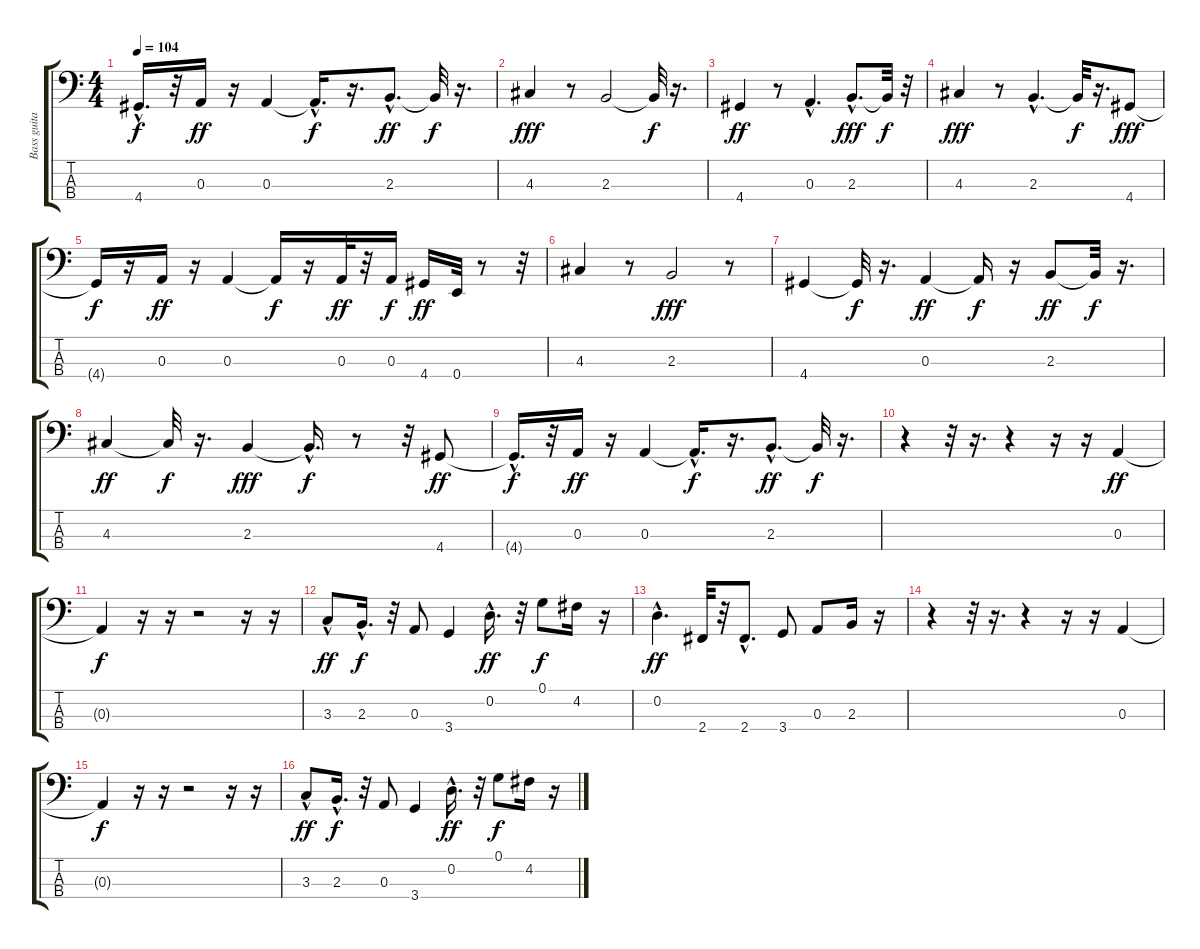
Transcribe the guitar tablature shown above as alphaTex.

\track ("Bass guitar" "Bass guita") {instrument electricbassfinger}
\staff {score tabs}
\tuning (G2 D2 A1 E1) {hide}
\ts (4 4)
\tempo 104
\clef f4
\ks c
4.4{hac t}.16{d dy f} r.32 0.3.16{dy ff} r.16 0.3.4 0.3{hac t}.16{d dy f} r.16{d} 2.3{hac}.8{d dy ff} 2.3{t}.32{dy f} r.16{d} |
4.3.4{dy fff} r.8 2.3.2 2.3{t}.32{dy f} r.16{d} |
4.4.4{dy ff} r.8 0.3{hac}.4{d} 2.3{hac}.8{d dy fff} 2.3{t}.32{dy f} r.32 |
4.3.4{dy fff} r.8 2.3{hac}.4{d} 2.3{t}.32{dy f} r.16{d} 4.4.8{dy fff} |
4.4{t}.16{dy f} r.16 0.3.16{dy ff} r.16 0.3.4 0.3{t}.16{dy f} r.16 0.3.32{dy ff} r.32 0.3.16{dy f} 4.4.16{dy ff} 0.4.32 r.8 r.32 |
4.3.4 r.8 2.3.2{dy fff} r.8 |
4.4.4 4.4{t}.32{dy f} r.16{d} 0.3.4{dy ff} 0.3{t}.16{dy f} r.16 2.3.8{dy ff} 2.3{t}.32{dy f} r.16{d} |
4.3.4{dy ff} 4.3{t}.32{dy f} r.16{d} 2.3.4{dy fff} 2.3{hac t}.16{d dy f} r.8 r.32 4.4.8{dy ff} |
4.4{hac t}.16{d dy f} r.32 0.3.16{dy ff} r.16 0.3.4 0.3{hac t}.16{d dy f} r.16{d} 2.3{hac}.8{d dy ff} 2.3{t}.32{dy f} r.16{d} |
r.4 r.32 r.16{d} r.4 r.16 r.16 0.3.4{dy ff} |
0.3{t}.4{dy f} r.16 r.16 r.2 r.16 r.16 |
3.3{hac}.8{dy ff} 2.3{hac}.16{d dy f} r.32 0.3.8 3.4.4 0.2{hac}.16{d dy ff} r.32 0.1.8{dy f} 4.2.16 r.16 |
0.2{hac}.4{d dy ff} 2.4.32 r.32 2.4{hac}.8{d} 3.4.8 0.3.8 2.3.16 r.16 |
r.4 r.32 r.16{d} r.4 r.16 r.16 0.3.4 |
0.3{t}.4{dy f} r.16 r.16 r.2 r.16 r.16 |
3.3{hac}.8{dy ff} 2.3{hac}.16{d dy f} r.32 0.3.8 3.4.4 0.2{hac}.16{d dy ff} r.32 0.1.8{dy f} 4.2.16 r.16
